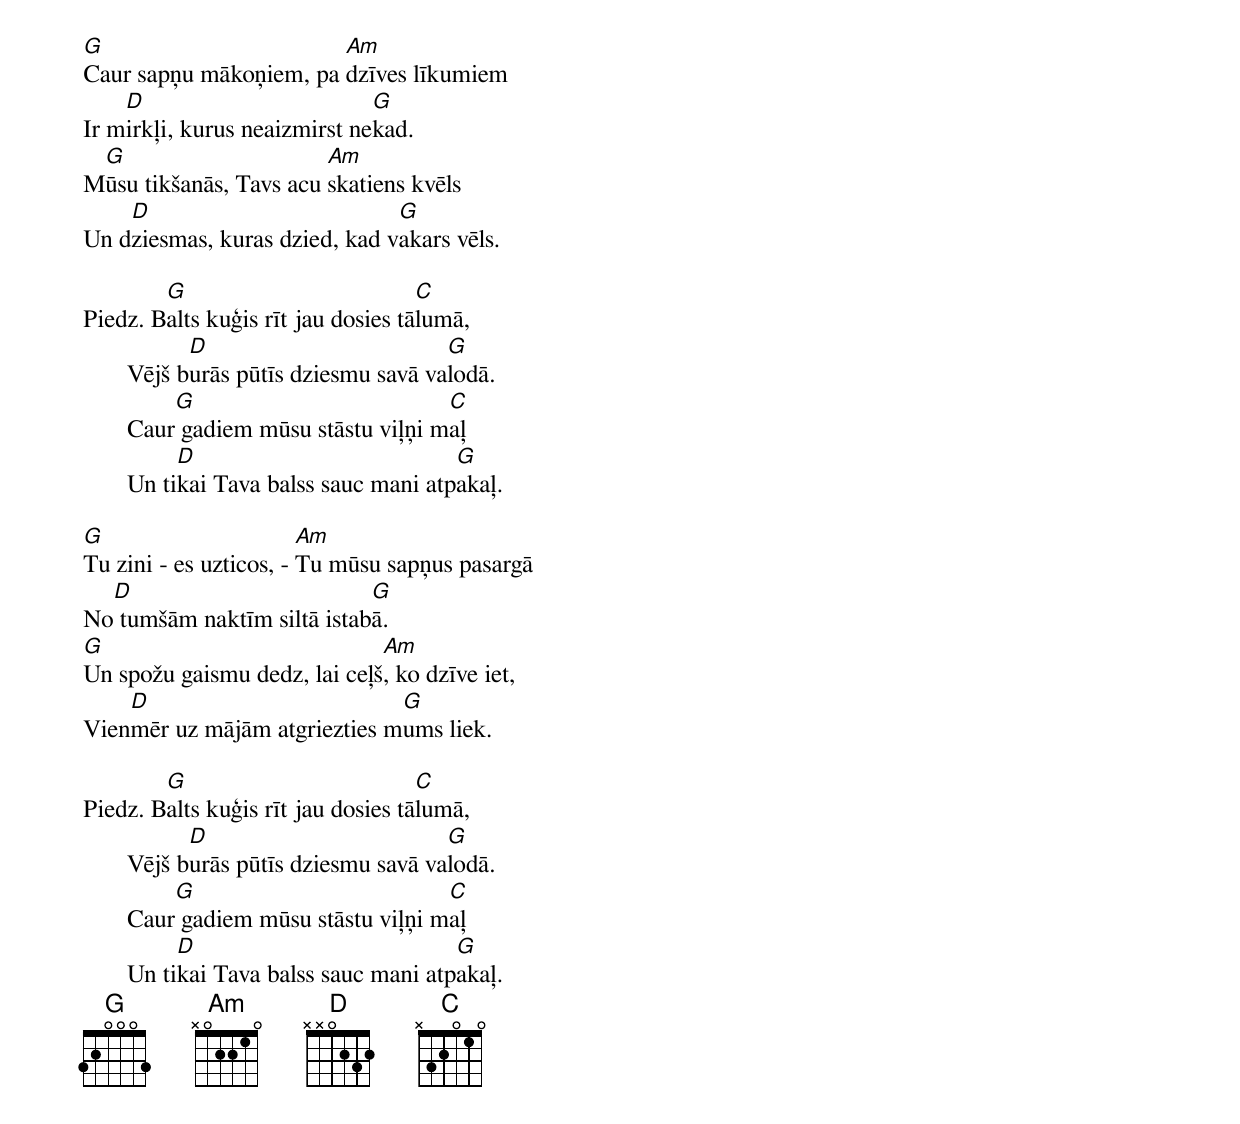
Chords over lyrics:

G                       Am
Caur sapņu mākoņiem, pa dzīves līkumiem
    D                         G
Ir mirkļi, kurus neaizmirst nekad.
 G                      Am
Mūsu tikšanās, Tavs acu skatiens kvēls
    D                          G
Un dziesmas, kuras dzied, kad vakars vēls.

	G                           C
Piedz. Balts kuģis rīt jau dosies tālumā,
             D                         G
       Vējš burās pūtīs dziesmu savā valodā.
           G                          C
       Caur gadiem mūsu stāstu viļņi maļ
            D                           G
       Un tikai Tava balss sauc mani atpakaļ.

G                       Am
Tu zini - es uzticos, - Tu mūsu sapņus pasargā
  D                         G
No tumšām naktīm siltā istabā.
G                             Am
Un spožu gaismu dedz, lai ceļš, ko dzīve iet,
    D                         G
Vienmēr uz mājām atgriezties mums liek.

	G                           C
Piedz. Balts kuģis rīt jau dosies tālumā,
             D                         G
       Vējš burās pūtīs dziesmu savā valodā.
           G                          C
       Caur gadiem mūsu stāstu viļņi maļ
            D                           G
       Un tikai Tava balss sauc mani atpakaļ.
